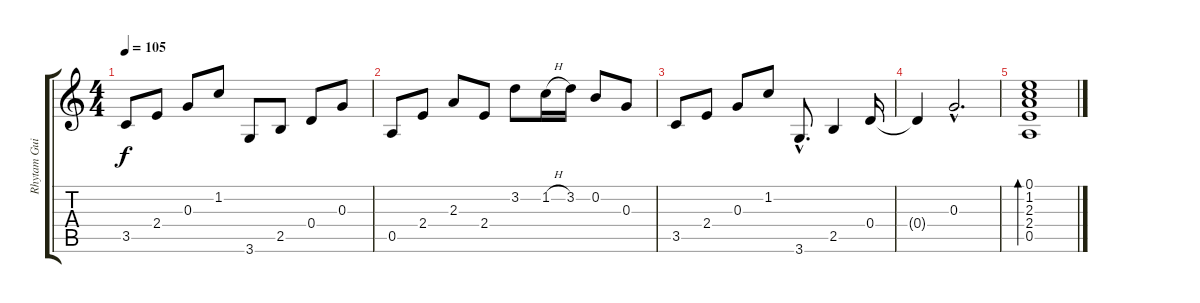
\track ("Rhytam Guitar" "Rhytam Gui") {instrument acousticguitarsteel}
\staff {score tabs}
\tuning (E4 B3 G3 D3 A2 E2) {hide}
\ts (4 4)
\tempo 105
\clef g2
\ks c
3.5.8{dy f} 2.4.8 0.3.8 1.2.8 3.6.8 2.5.8 0.4.8 0.3.8 |
0.5.8 2.4.8 2.3.8 2.4.8 3.2.8 1.2{h}.16 3.2.16 0.2.8 0.3.8 |
3.5.8 2.4.8 0.3.8 1.2.8 3.6{hac}.8{d} 2.5.4 0.4.16 |
0.4{t}.4 0.3{hac}.2{d} |
(0.1 1.2 2.3 2.4 0.5).1{bd 240}
